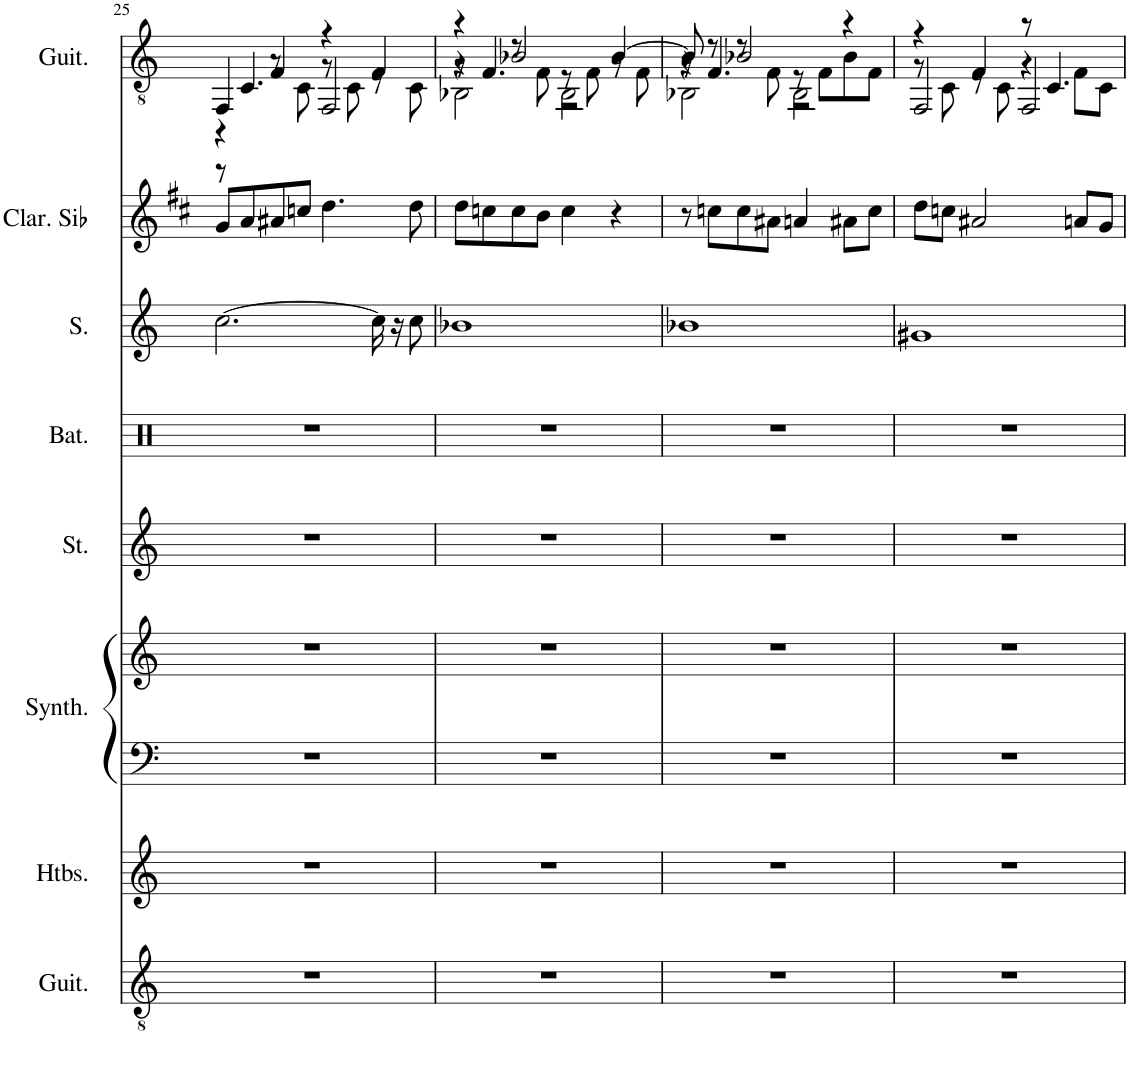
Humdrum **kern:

**kern	**kern	**kern	**kern	**kern	**kern	**kern	**kern	**kern
*part8	*part7	*part6	*part6	*part5	*part4	*part3	*part2	*part1
*staff9	*staff8	*staff7	*staff6	*staff5	*staff4	*staff3	*staff2	*staff1
*I"Guitare acoustique, Acoustic Guitar (steel)	*I"Hautbois, Oboe	*I"Synthétiseur de cuivres, Synth Brass 2	*	*I"Cordes, String Ensemble 2	*I"Batterie	*I"Soprano, Choir Aahs	*I"Clarinette en Sib	*I"Guitare à 7 cordes, Acoustic Guitar (nylon)
*I'Guit.	*I'Htbs.	*I'Synth.	*	*I'St.	*I'Bat.	*I'S.	*I'Clar. Sib	*I'Guit.
!!LO:PB:g=z
*clefGv2	*clefG2	*clefF4	*clefG2	*clefG2	*clefX	*clefG2	*clefG2	*clefGv2
*	*	*	*	*	*	*	*Trd1c2	*
*k[]	*k[]	*k[]	*k[]	*k[]	*k[]	*k[]	*k[f#c#]	*k[]
*M4/4	*M4/4	*M4/4	*M4/4	*M4/4	*M4/4	*M4/4	*M4/4	*M4/4
=25	=25	=25	=25	=25	=25	=25	=25	=25
*	*	*	*	*	*	*	*	*^
*	*	*	*	*	*	*	*	*	*^
1r	1r	1r	1r	1r	1r	[2.cc\	8g/L	4FF/	4r	8r
.	.	.	.	.	.	.	8a/	.	.	4.C/
.	.	.	.	.	.	.	8a#X/	4F/	8r	.
.	.	.	.	.	.	.	8ccn/J	.	8C\	.
.	.	.	.	.	.	.	4.dd\	4r	8r	2FF/
.	.	.	.	.	.	.	.	.	8C\	.
.	.	.	.	.	.	16cc\]	.	4F/	8r	.
.	.	.	.	.	.	16r	.	.	.	.
.	.	.	.	.	.	8cc\	8dd\	.	8C\	.
=26	=26	=26	=26	=26	=26	=26	=26	=26	=26	=26
*	*	*	*	*	*	*	*	*	*	*^
1r	1r	1r	1r	1r	1r	1b-X	8dd\L	4r	4r	8r	2BB-X\
.	.	.	.	.	.	.	8ccn\	.	.	4.F/	.
.	.	.	.	.	.	.	8cc\	2B-X/	8r	.	.
.	.	.	.	.	.	.	8b\J	.	8F\	.	.
.	.	.	.	.	.	.	4cc\	.	8r	2r	2BB-\
.	.	.	.	.	.	.	.	.	8F\	.	.
.	.	.	.	.	.	.	4r	[4B-/	8r	.	.
.	.	.	.	.	.	.	.	.	8F\	.	.
=27	=27	=27	=27	=27	=27	=27	=27	=27	=27	=27	=27
1r	1r	1r	1r	1r	1r	1b-X	8r	8B-/]	4r	8r	2BB-X\
.	.	.	.	.	.	.	8ccn\L	8r	.	4.F/	.
.	.	.	.	.	.	.	8cc\	2B-X/	8r	.	.
.	.	.	.	.	.	.	8a#X\J	.	8F\	.	.
.	.	.	.	.	.	.	4an/	.	8r	2r	2BB-\
.	.	.	.	.	.	.	.	.	8F\L	.	.
.	.	.	.	.	.	.	8a#X\L	4r	8B-\	.	.
.	.	.	.	.	.	.	8cc\J	.	8F\J	.	.
*	*	*	*	*	*	*	*	*	*	*v	*v
=28	=28	=28	=28	=28	=28	=28	=28	=28	=28	=28
1r	1r	1r	1r	1r	1r	1g#X	8dd\L	4r	8r	2FF/
.	.	.	.	.	.	.	8ccn\J	.	8C\	.
.	.	.	.	.	.	.	2a#X/	4F/	8r	.
.	.	.	.	.	.	.	.	.	8C\	.
.	.	.	.	.	.	.	.	8r	4r	2FF/
.	.	.	.	.	.	.	.	4.C/	.	.
.	.	.	.	.	.	.	8an/L	.	8F\L	.
.	.	.	.	.	.	.	8g/J	.	8C\J	.
*	*	*	*	*	*	*	*	*v	*v	*v
=	=	=	=	=	=	=	=	=
*-	*-	*-	*-	*-	*-	*-	*-	*-
